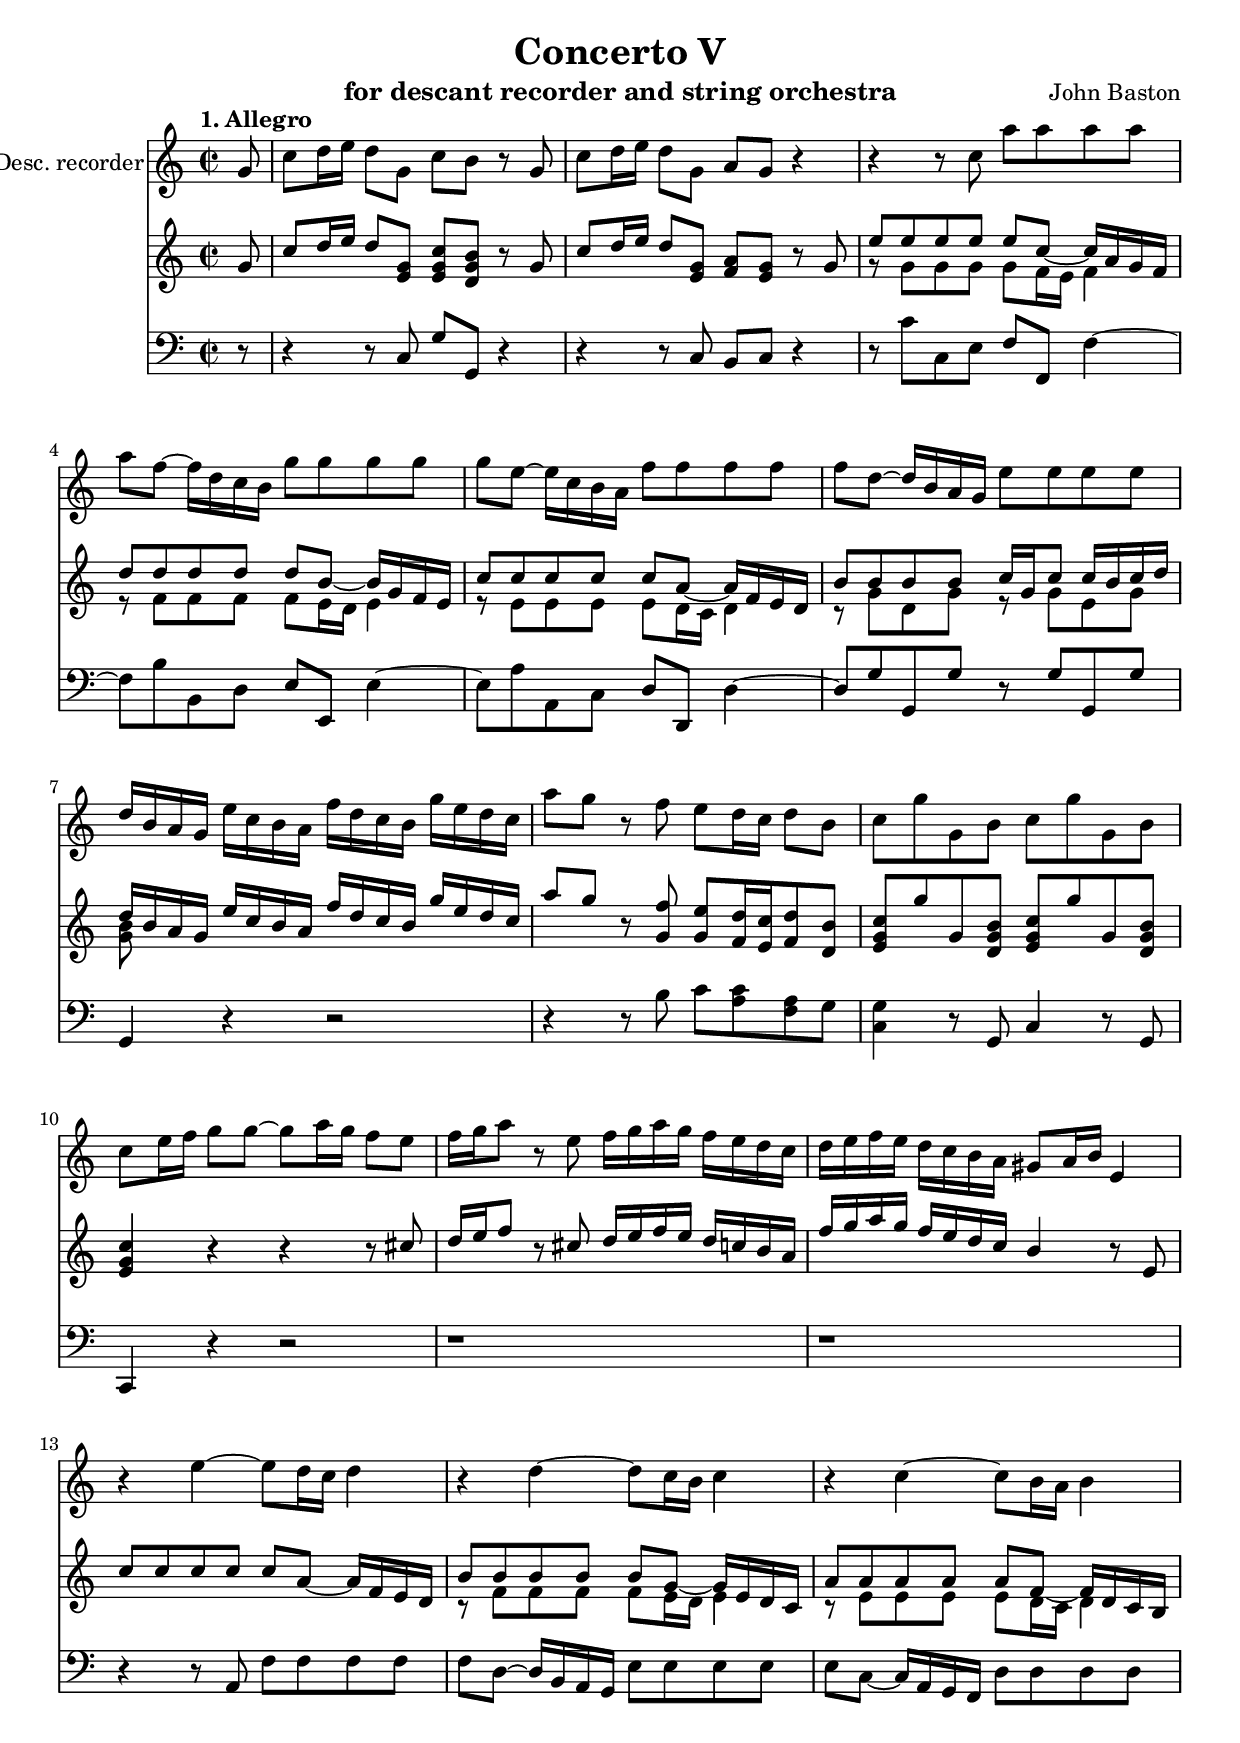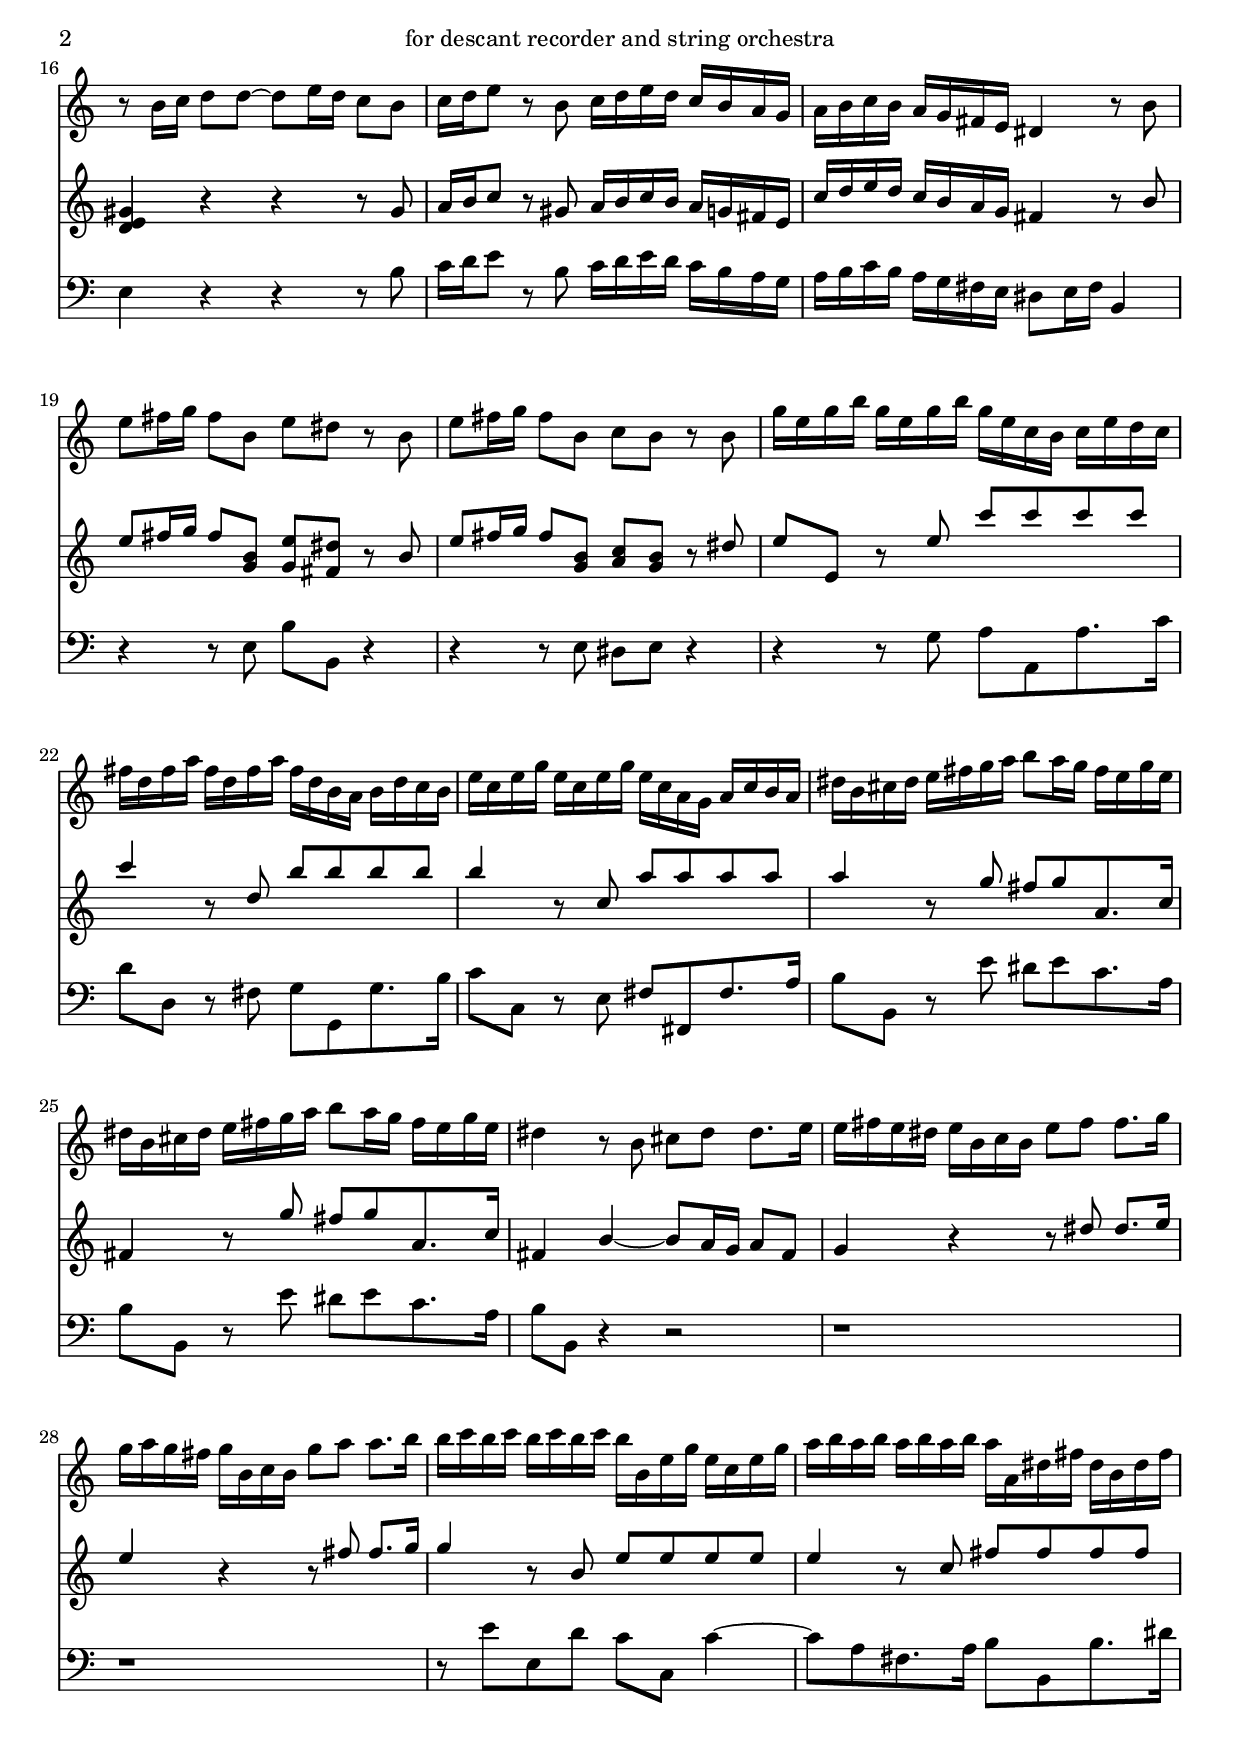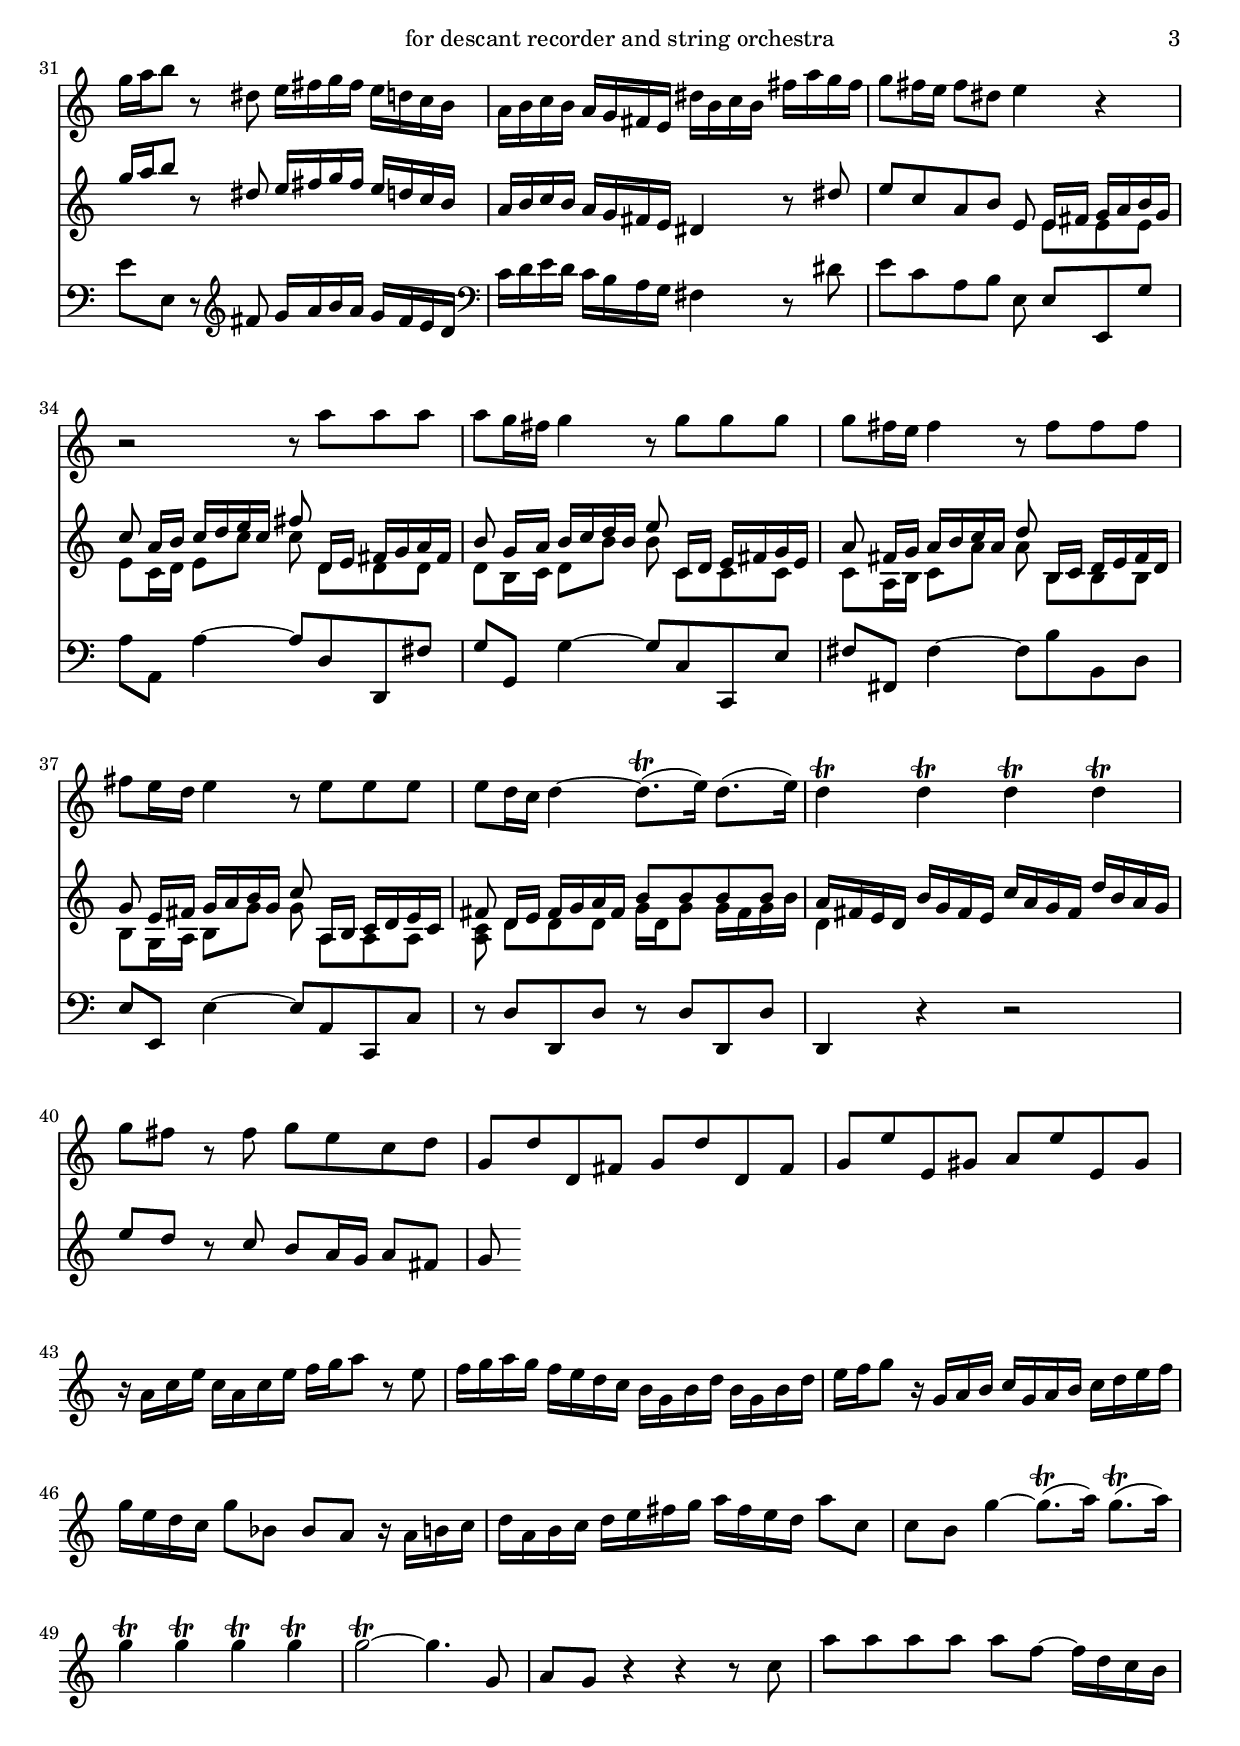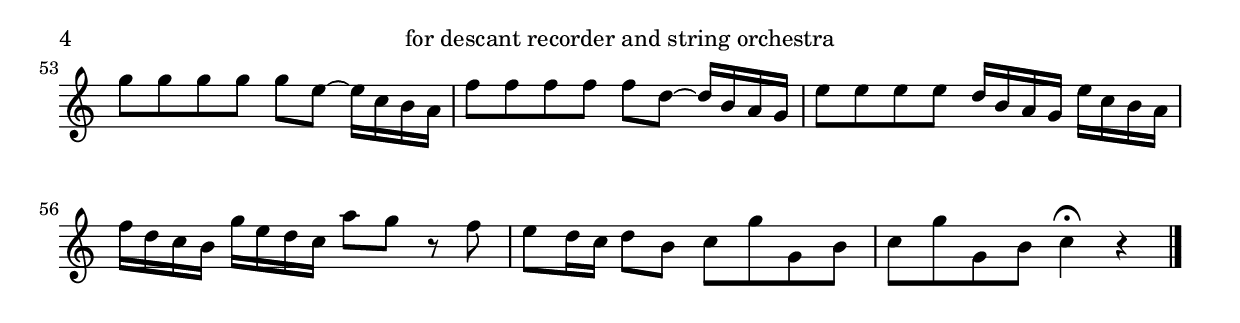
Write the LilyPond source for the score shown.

\version "2.18.2"

\header {
  title = "Concerto V"
  composer = "John Baston"
  instrument = "for descant recorder and string orchestra"
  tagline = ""
}

recorderMvtOne = \relative c'' {
    \time 2/2
    \tempo "1. Allegro"
    \partial 8 g8 c[ d16 e] d8 g, c b r g c[ d16 e] d8 g, a g r4 r4 r8 c a' a a a
    % 4
    a[ f~] f16 d c b g'8 g g g g[ e~] e16 c b a f'8 f f f f[ d~] d16 b a g e'8 e e e
    %7
    d16[ b a g] e' c b a f'[ d c b] g' e d c a'8 g r f e[ d16 c] d8 b c g' g, b c g' g, b
    %10
    c8[ e16 f] g8 g~ g[ a16 g] f8 e f16 g a8 r e f16[ g a g] f e d c d[ e f e] d c b a gis8[ a16 b] e,4
    %13
    r4 e'~ e8 d16 c d4 r d~ d8 c16 b c4 r c~ c8 b16 a b4
    %16
    r8 b16[ c] d8 d~ d[ e16 d] c8 b c16 d e8 r b c16[ d e d] c b a g a[ b c b] a g fis e dis4 r8 b'
    %19
    e8[ fis16 g] fis8 b, e[ dis] r b e[ fis16 g] fis8 b, c b r b g'16[ e g b] g e g b g[ e c b] c e d c fis[ d fis a] fis d fis a fis[ d b a] b d c b
    %23
    e[ c e g] e c e g e[ c a g] a c b a dis[ b cis dis] e fis g a b8[ a16 g] fis e g e dis[ b cis dis] e fis g a b8[ a16 g] fis e g e
    %26
    dis4 r8 b cis[ dis] dis8.[ e16] e[ fis e dis] e b c b e8[ fis] fis8. g16 g[ a g fis] g b, c b g'8[ a] a8. b16
    %29
    b[ c b c] b c b c b[ b, e g] e c e g a[ b a b] a b a b a[ a, dis fis] dis b dis fis g[ a b8] r dis, e16[ fis g fis] e d c b
    %32
    a[ b c b] a g fis e dis'[ b c b] fis' a g fis g8[ fis16 e] fis8 dis e4 r r2 r8 a8 a a
    %35
    a[ g16 fis] g4 r8 g g g g[ fis16 e] fis4 r8 fis fis fis fis e16 d e4 r8 e e e
    %38
    e d16 c d4~ d8.\trill( e16) d8.[( e16]) d4\trill d4\trill d4\trill d4\trill g8 fis r fis g e c d
    %41
    g, d' d, fis g d' d, fis g e' e, gis a e' e, gis r16 a[ c e] c a c e f g a8 r e
    %44
    f16[ g a g] f e d c b[ g b d] b g b d e f g8 r16 g, a b c[ g a b] c d e f g[ e d c] g'8 bes, bes a r16 a b c
    %47
    d[ a b c] d e fis g a[ fis e d] a'8 c, c b g'4~ g8.\trill[( a16]) g8.\trill( a16) g4\trill g4\trill g4\trill g4\trill g2\trill~ g4. g,8
    %51
    a g r4r r8 c a' a a a a[ f~] f16 d c b g'8 g g g g[ e~] e16 c b a f'8 f f f f[ d~] d16 b a g
    %55
    e'8 e e e d16[ b a g] e' c b a f'[ d c b] g'[ e d c] a'8[ g] r f e[ d16 c] d8 b c g' g, b c g' g, b c4\fermata r \bar "|."
  }


\score {
  <<
    \new Staff
    \with { instrumentName = #"Desc. recorder" }
    \recorderMvtOne

    \new Staff
    <<
      \new Voice \with {\stemUp} {
	\relative c'' {
	  \partial 8
	  g8 c[ d16 e] d8 <<g, e>> <<c' g e>> <<b' g d>> r g c[ d16 e] d8 <<g, e>> <<a f>> <<g e>> r g e' e e e e[ c~] c16 a g f
				%4
	  d'8 d d d d[ b~] b16 g f e c'8 c c c c[ a~] a16 f e d b'8 b b b c16[ g c8] c16 b c d
	  d[ b a g] e' c b a f'[ d c b] g' e d c a'8 g r <<f g,>>  <<g e'>> <<d16 f,>> <<e c'>> <<d8 f,>> <<d b'>> <<c g e>> g' g, <<b g d>> <<e g c>> g' g, <<b g d>> <<e4 g c>> r r r8 cis d16 e f8 r cis d16[ e f e] d c b a f'[ g a g] f e d c b4 r8 e,8
	  c' c c c c[ a~] a16 f e d b'8 b b b b[ g~] g16 e d c a'8 a a a a[ f~] f16 d c b <<gis'4 e d>> r r r8
	  gis a16 b c8 r gis a16[ b c b] a g fis e] c'[ d e d] c b a g fis4 r8
	b e[ fis16 g] fis8 <<g, b>> <<e g,>> <<fis dis'>> r
	b e[ fis16 g] fis8 <<g, b>> <<c a>> <<g b>> r8 dis e e, r
	e' c' c c c c4 r8 d, b' b b b b4 r8 c, a' a a a a4 r8
	g fis g a,8. c16 fis,4 r8 g' fis g a,8. c16 fis,4 b4~ b8[ a16 g] a8 fis g4 r r8
	dis'8 dis8.[ e16] e4 r r8 fis8 fis8.[ g16] g4 r8
	b,8  e e e e e4 r8 c fis fis fis fis g16[ a b8] r dis, e16[ fis g fis] e[ d c b] a[ b c b] a[ g fis e] dis4 r8 dis' e c a b e,8
	e16[ fis] g a b g c8 a16[ b] c d e c fis8 d,16[ e] fis[ g a fis]
	b8 g16[ a] b c d b e8 c,16[ d] e fis g e a8 fis16[ g] a b c a d8 b,16[ c] d e fis d g8 e16[ fis] g a b g c8 a,16[ b] c[ d e c] fis8 d16[ e] fis g a fis b8 b b b a16[ fis e d] b' g fis e c'[ a g fis] d' b a g e'8 d r c b[ a16 g] a8 fis
	g
	}
      }

      \new Voice \with {\stemDown} {
	\relative c'' {
	  \partial 8
	  s8 s1 s1 r8 g8 g g g f16 e f4
	  r8 f f f f e16 d e4 r8 e e e e d16 c d4 r8 g d g r g e g <<g b>> s8 s4 s2 s1 s s s s s r8 f f f f e16 d e4 r8 e e e e d16 c d4
	  s1 s1 s1 s1 s1 s1 s1 s1 s1 s1 s1 s1 s1 s1 s1 s1 s1
	  s2 s8 e e e e[ c16 d] e8 c' c d,[ d d] d[ b16 c] d8 b' b c,[ c c] c[ a16 b] c8 a' a b,[ b b] b[ g16 a] b8 g' g  a,[ a a] <<a c>> d[ d d] g16[ d g8] g16 fis g b d,4
	}
      }
    >>

    \new Staff
    \relative c {
      \clef bass
      r8 r4 r8 c g'[ g,] r4 r r8 c b c r4 r8 c' c, e f f, f'4~ f8 b b, d e e, e'4~ e8 a a, c d d, d'4~ d8 g g, g' r g g, g'
      g,4 r r2 r4 r8 b'8 c <<c a>> <<a f>> g <<g4 c,>> r8 g c4 r8 g c,4 r r2
      r1 r1 r4 r8 a' f' f f f f[ d~] d16 b a g e'8 e e e e[ c~] c16 a g f d'8 d d d e4 r r r8 b' c16 d e8 r b c16[ d e d] c b a g a[ b c b] a g fis e dis8 e16 fis b,4
      r4 r8 e b' b, r4 r r8 e dis e r4
      r4 r8 g a a, a'8. c16 d8 d, r fis g g, g'8. b16 c8 c, r e fis fis, fis'8. a16 b8 b, r
      e' dis e c8. a16 b8 b, r e' dis e c8. a16 b8 b, r4 r2
      r1 r1 r8 e' e, d' c c, c'4~ c8 a fis8. a16 b8 b, b'8. dis16 e8 e, r \clef treble fis' g16[ a b a] g[ fis e d] \clef bass c[ d e d] c b a g fis4 r8 dis' e c a b e,8
      e[ e, g'] a a, a'4~ a8 d, d, fis' g g, g'4~ g8 c, c, e' fis fis, fis'4~ fis8 b b, d e e, e'4~ e8 a, c, c' r d d, d' r d d, d' d,4 r r2
    }

  >>
  \midi {}
  \layout {}
}